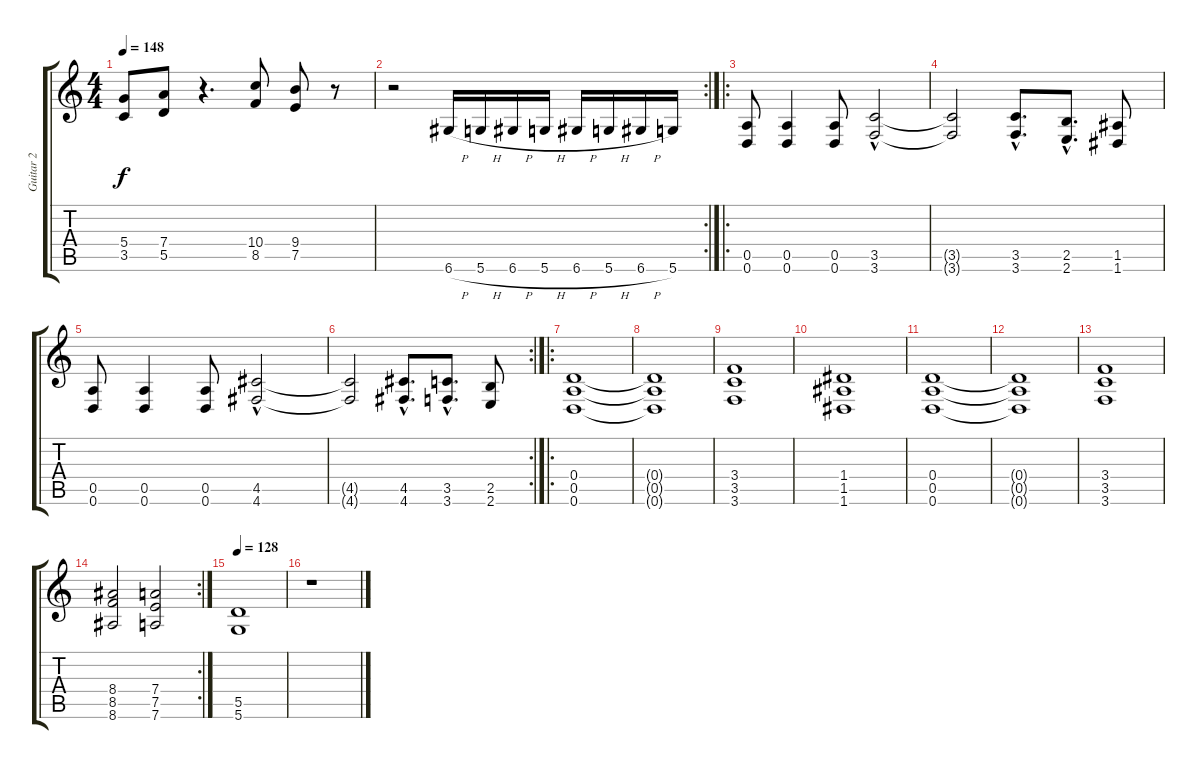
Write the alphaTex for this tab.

\track ("Guitar 2" "Guitar 2") {instrument distortionguitar}
\staff {score tabs}
\tuning (E4 B3 G3 D3 A2 D2) {hide}
\ts (4 4)
\tempo 148
\clef g2
\ks c
(5.4 3.5).8{dy f} (7.4 5.5).8 r.4{d} (10.4 8.5).8 (9.4 7.5).8 r.8 |
\rc 2
r.2 6.6{h}.16 5.6{h}.16 6.6{h}.16 5.6{h}.16 6.6{h}.16 5.6{h}.16 6.6{h}.16 5.6.16 |
\ro
(0.5 0.6).8 (0.5 0.6).4 (0.5 0.6).8 (3.5{hac} 3.6{hac}).2 |
(3.5{t} 3.6{t}).2 (3.5{hac} 3.6{hac}).8{d} (2.5{hac} 2.6{hac}).8{d} (1.5 1.6).8 |
(0.5 0.6).8 (0.5 0.6).4 (0.5 0.6).8 (4.5{hac} 4.6{hac}).2 |
\rc 2
(4.5{t} 4.6{t}).2 (4.5{hac} 4.6{hac}).8{d} (3.5{hac} 3.6{hac}).8{d} (2.5 2.6).8 |
\ro
(0.4 0.5 0.6).1 |
(0.4{t} 0.5{t} 0.6{t}).1 |
(3.4 3.5 3.6).1 |
(1.4 1.5 1.6).1 |
(0.4 0.5 0.6).1 |
(0.4{t} 0.5{t} 0.6{t}).1 |
(3.4 3.5 3.6).1 |
\rc 2
(8.4 8.5 8.6).2 (7.4 7.5 7.6).2 |
\tempo 128
(5.5 5.6).1 |
r.1
